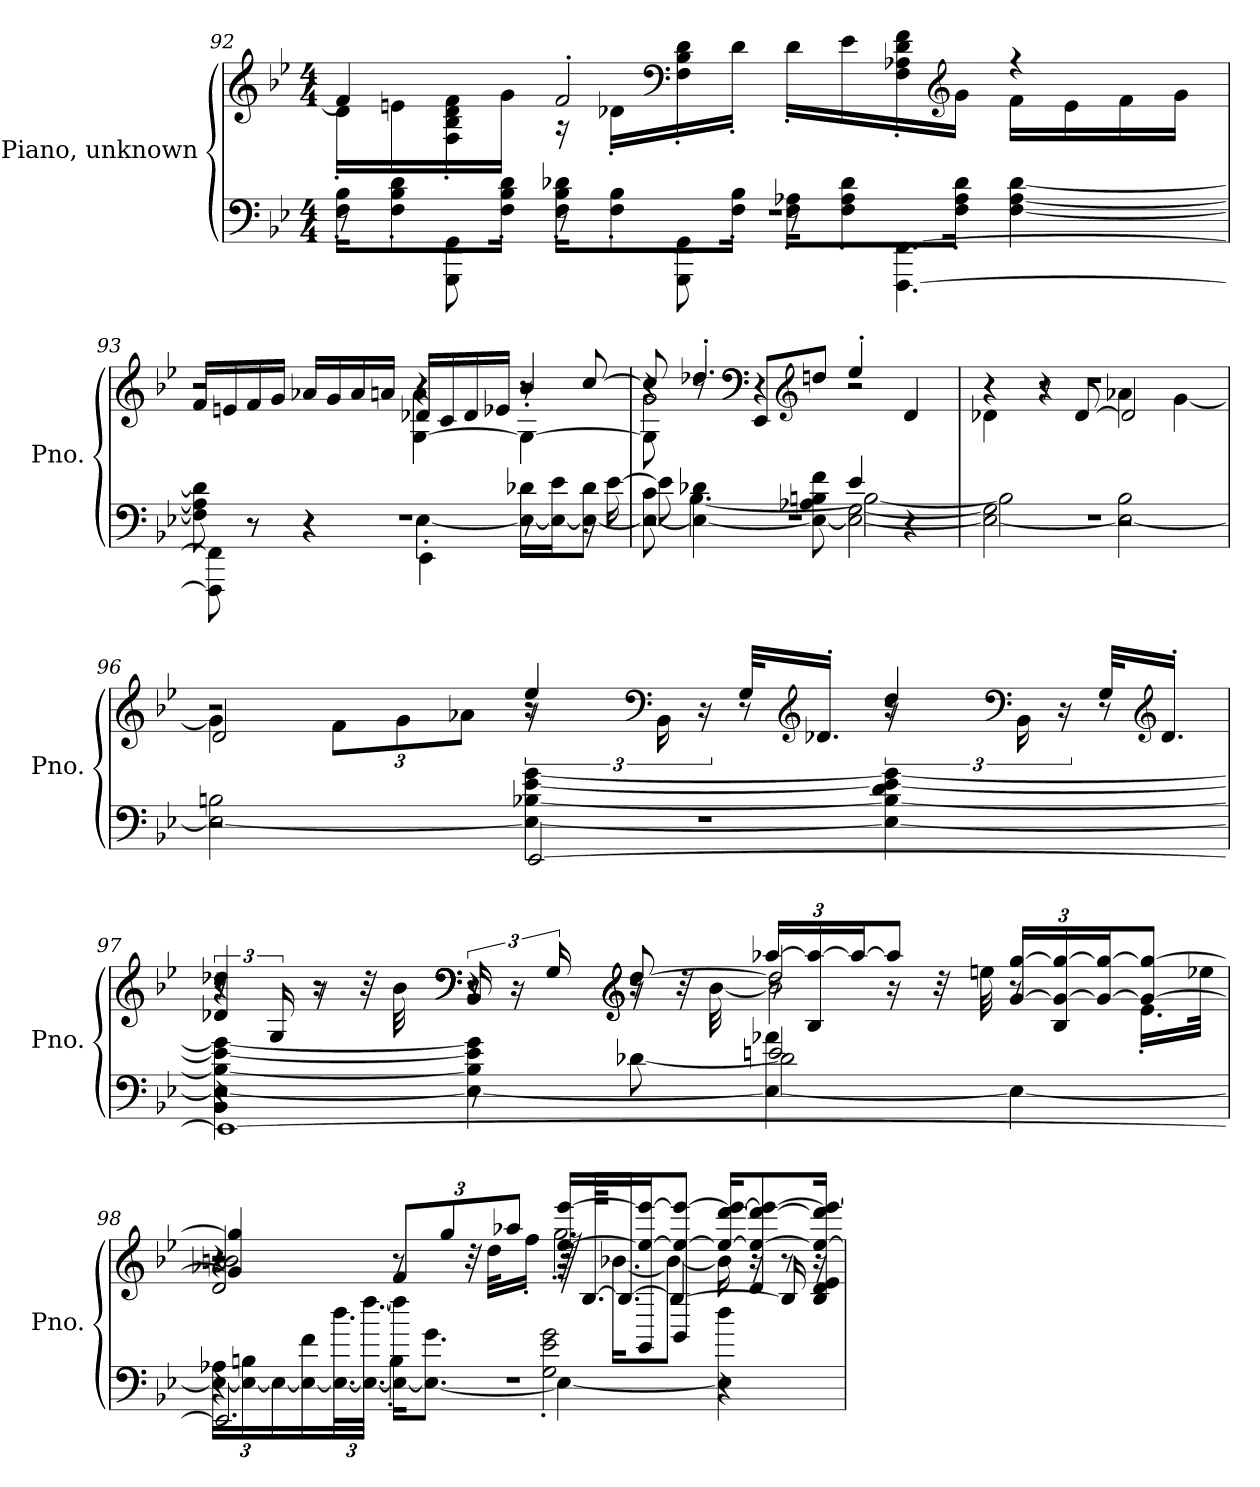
**kern	**kern
*part1	*part1
*staff2	*staff1
*I"Piano, unknown	*
*I'Pno.	*
!!LO:LB:g=z
*clefF4	*clefG2
*k[b-e-]	*k[b-e-]
*M4/4	*M4/4
=92	=92
*^	*^
*	*^	*	*
1r	16F\' 16B-\'KL	8r	4f/]	16d'\LL
.	8F\' 8B-\' 8d\'	.	.	16en\
.	.	8GGG\ 8GG\	.	16F\' 16B-\' 16d\' 16f\'
.	16F\' 16B-\' 16d\'Jk	.	.	16g\JJ
.	16F\' 16B-\' 16d-X\'KL	8r	2f'/	16r
.	8F\' 8B-\'	.	.	16d-X'\LL
*	*	*	*clefF4	*
.	.	8GGG\ 8GG\	.	16F\' 16B-\' 16d-\'
.	16F\' 16B-\'Jk	.	.	16d-'\JJ
.	16F\' 16A-X\'KL	8r	.	16d-'\LL
.	8F\' 8A-\' 8d-\'	.	.	16e\
.	.	[4.FFF\ [4.FF\	.	16F\' 16A-X\' 16d-\' 16f\'
*	*	*	*clefG2	*
.	16F\' 16A-\' 16d-\'Jk	.	.	16g\JJ
.	[4F\ [4A-\ [4d-\	.	4r	16f\LL
.	.	.	.	16e\
.	.	.	.	16f\
.	.	.	.	16g\JJ
!!LO:LB:g=z
=93	=93	=93	=93	=93
*	*	*	*	*^
1r	8F\] 8A-\] 8d-\]	8FFF\] 8FF\]	2r	16f/LL	2r
.	.	.	.	16en/	.
.	8r	8r	.	16f/	.
.	.	.	.	16g/JJ	.
.	4r	4r	.	16a-X/LL	.
.	.	.	.	16g/	.
.	.	.	.	16a-/	.
.	.	.	.	16an/JJ	.
.	[4E-\	4EE-'\	4r	16d-X/LL	[4G\ 4a\
.	.	.	.	16c/	.
.	.	.	.	16d-/	.
.	.	.	.	16e-X/JJ	.
.	16E-\_ 16d-X\LL	8r	8r	4b-'/	4G\_
.	16E-\_ 16e-\J	.	.	.	.
.	8E-\_ 8d-\J	16r	[8cc/	.	.
.	.	[16e-\	.	.	.
=94	=94	=94	=94	=94	=94
*	*	*^	*	*	*^
1r	8E-\_ 8c\	2r	8e-\]	8cc/]	2g\	4r	8G\]
.	4E-\_ 4d-X\	.	[4.B-\	4.dd-X'/	.	.	8r
*	*	*	*	*clefF4	*	*	*
.	.	.	.	.	.	8EE-/L	4r
*	*	*	*	*clefG2	*	*	*
.	8E-\_ 8A-X\ 8Bn\ 8f\	.	.	.	.	8ddn/J	.
.	2E-\_ [2G\	4e-/	2B-\_	2r	2r	4ee-'/	2r
.	.	4r	.	.	.	4d/	.
*	*	*v	*v	*	*	*	*
*	*	*	*	*	*v	*v
=95	=95	=95	=95	=95	=95
1r	2E-\_ 2G\]	2B-\]	1r	4d-X\	4r
.	.	.	.	4r	8r
.	.	.	.	.	[8d-/
.	2E-\_ 2B-\	2r	.	4a-X\	2d-/]
.	.	.	.	[4g\	.
!!LO:LB:g=z	!!	!!
=96	=96	=96	=96	=96	=96
1r	2E-\_ 2Bn\	2r	2r	4g\]	2d/
*	*	*	*	*Xbrackettup	*
.	.	.	.	12f\L	.
.	.	.	.	12g\	.
.	.	.	.	12a-X\J	.
*	*	*	*	*brackettup	*
.	4E-\_ [4B-X\ [4e-\ [4g\	[2EE-/	4ee-/	24r	8r
*	*	*	*clefF4	*	*
.	.	.	.	24BB-\	.
.	.	.	.	24r	.
.	.	.	.	8r	32G/KLL
*	*	*	*clefG2	*	*
.	.	.	.	.	16.d-X'/JJ
.	4E-\_ 4B-\_ 4d\ 4e-\_ 4g\_	.	4dd/	24r	8r
*	*	*	*clefF4	*	*
.	.	.	.	24BB-\	.
.	.	.	.	24r	.
.	.	.	.	8r	32G/KLL
*	*	*	*clefG2	*	*
.	.	.	.	.	16.d-'/JJ
!!LO:LB:g=z
=97	=97	=97	=97	=97	=97
*	*	*^	*	*	*^
2r	4BB-\ 4E-\_ 4B-\_ 4e-\_ 4g\_	1EE-_	4r	4d-X/ 4dd-X/	4r	12r	8r
.	.	.	.	.	.	24G/	.
.	.	.	.	.	.	8r	16r
.	.	.	.	.	.	.	32r
.	.	.	.	.	.	.	32b-\
*	*	*	*	*clefF4	*	*	*
.	4E-\_ 4B-\] 4e-\] 4g\]	.	8r	8r	8r	24BB-/	4r
.	.	.	.	.	.	24r	.
.	.	.	.	.	.	24G/	.
*	*	*	*	*clefG2	*	*	*
.	.	.	[8d-X\	[8dd-/	16r	8r	.
.	.	.	.	.	32r	.	.
.	.	.	.	.	[32b-\	.	.
*	*	*	*	*	*	*Xbrackettup	*
2en/	4E-\_ 4a-X\	.	2d-\]	2dd-/]	2b-\]	[24aa-X/LL	8r
.	.	.	.	.	.	24B-/ 24aa-/_	.
.	.	.	.	.	.	24aa-/J_	.
.	.	.	.	.	.	8aa-/J]	16r
.	.	.	.	.	.	.	32r
.	.	.	.	.	.	.	32een\
.	4E-\_	.	.	.	.	[24g/ [24gg/LL	8r
.	.	.	.	.	.	24B-/ 24g/_ 24gg/_	.
.	.	.	.	.	.	24g/_ 24gg/_J	.
.	.	.	.	.	.	8g/_ 8gg/_J	16.e-'\LL
.	.	.	.	.	.	.	32ee-X\JJk
!!LO:LB:g=z	!!	!!	!!
=98	=98	=98	=98	=98	=98	=98	=98
*	*Xbrackettup	*	*	*	*	*	*
1r	24E-\_ 24A-X\LL	2.EE-/]	4r	2d/ 2a-X/ 2bn/	2r	4g/] 4gg/]	4r
.	24E-\_ 24Bn\	.	.	.	.	.	.
.	24E-\_	.	.	.	.	.	.
.	16E-\_ 16f\	.	.	.	.	.	.
.	48.E-\_ 48.dd\L	.	.	.	.	.	.
.	48.E-\_ [48.ff\JJJ	.	.	.	.	.	.
.	16E-\_ 16ff\]KL	.	4B'\	.	.	12f/L	8r
.	8.E-\_ 8.g\J	.	.	.	.	.	.
.	.	.	.	.	.	12gg/	.
.	.	.	.	.	.	.	32r
.	.	.	.	.	.	.	32dd\KLL
.	.	.	.	.	.	12aa-X/J	.
.	.	.	.	.	.	.	16ff'\JJ
.	4E-\_	.	2G\' 2e-\' 2g\'	128r	32r	[16ee-/ [16eee-/LL	2gg'\
.	.	.	.	[64.B-/KKLL	.	.	.
.	.	.	.	16.B-/JJ_	[16.b-X\KL	.	.
.	.	.	.	.	.	16GG/ 16ee-/_ 16eee-/_J	.
.	.	.	.	4B-/_	8b-\J_	8BB-/ 8ee-/_ 8eee-/_J	.
.	4E-\] 4dd\	4r	.	.	16b-\]	16ee-/_ [16ddd/ 16eee-/_KL	.
.	.	.	.	.	16r	8d/ 8ee-/_ 8ddd/_ 8eee-/_	.
.	.	.	.	16B-/]	8r	.	.
.	.	.	.	16r	.	16B-/ 16d/ 16e-/ 16ee-/_ 16ddd/] 16eee-/_Jk	.
*v	*v	*v	*v	*	*	*	*
*	*v	*v	*v	*v
=	=
*-	*-
